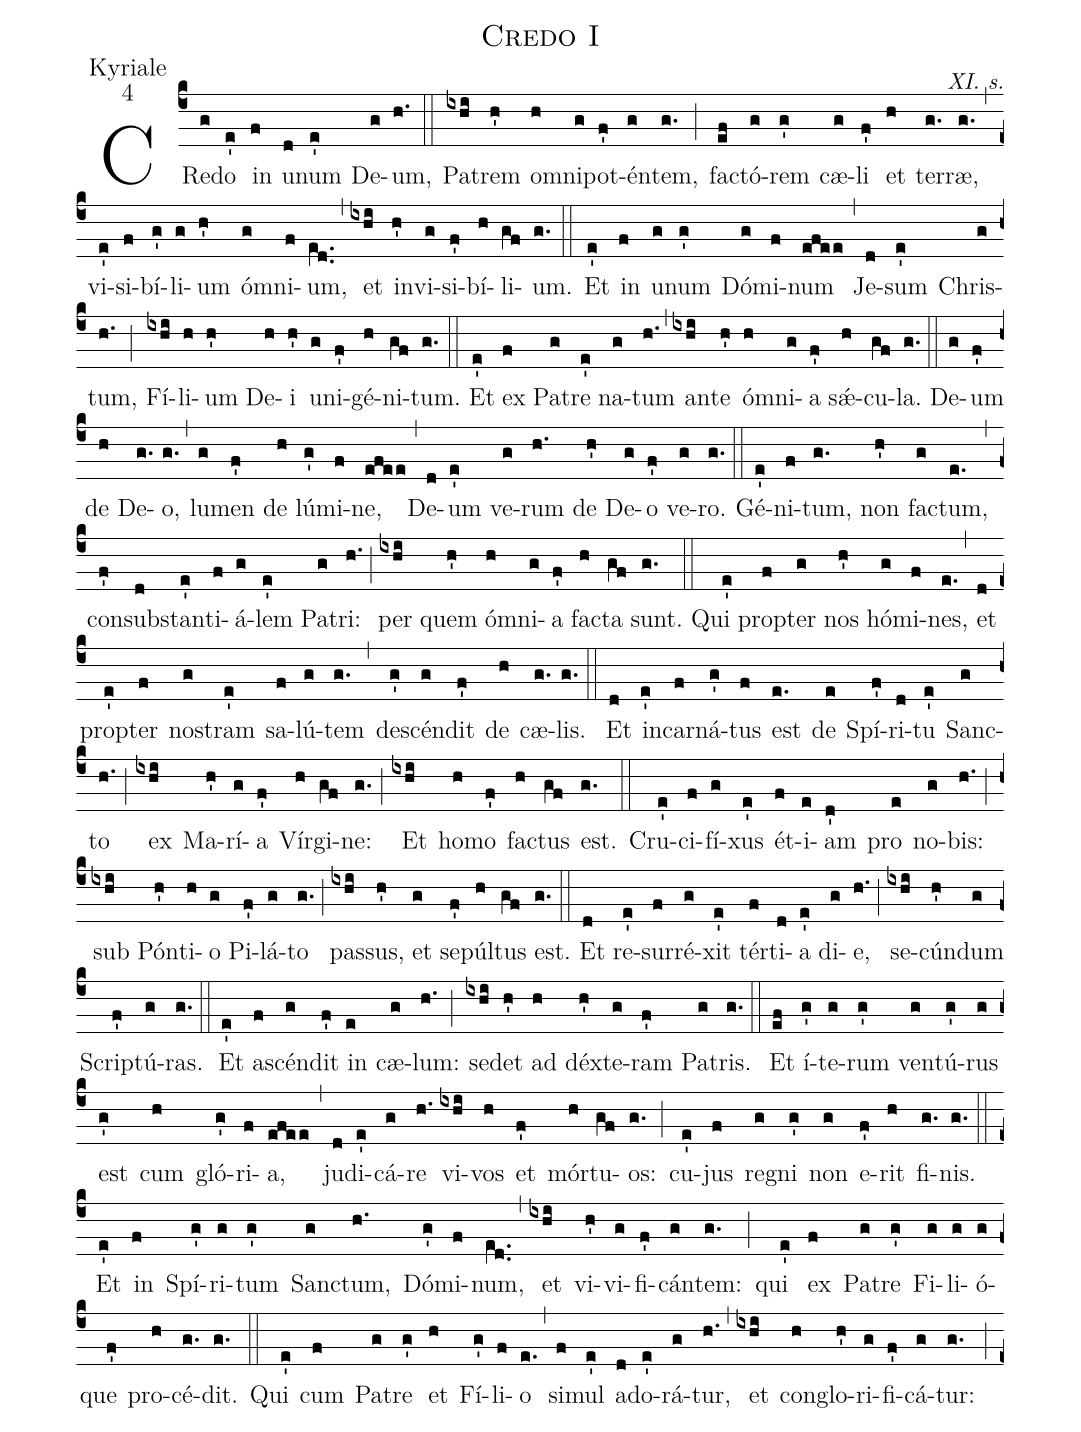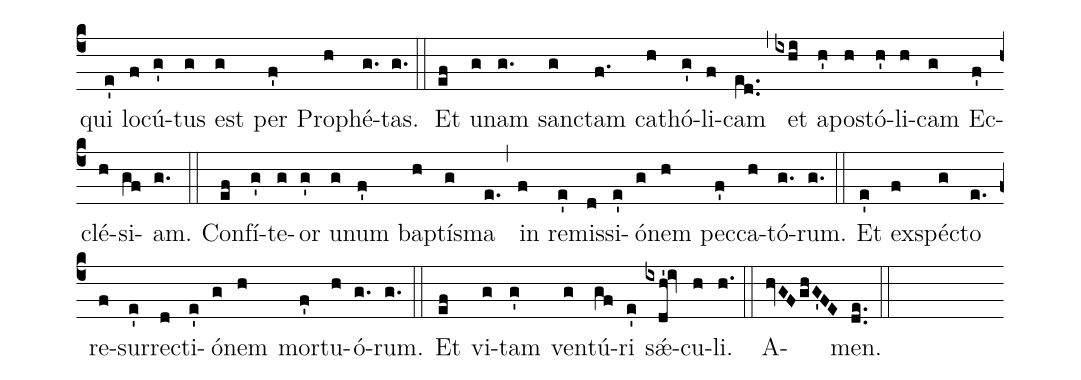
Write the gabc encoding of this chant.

name:Credo I;
office-part:Kyriale;
mode:4;
commentary:XI. s.;
%%
(c4) CRe(g)do(e') in(f) u(d)num(e') De(g)um,(h.) (::)
Pa(ixhi)trem(h') om(h)ni(g)pot(f')én(g)tem,(g.) (;) fac(ef)tó(g)rem(g') cæ(g)li(f') et(h) ter(g.)ræ,(g.) (,) vi(e')si(f)bí(g')li(g)um(h') óm(g)ni(f)um,(e[ll:1]d..) (,) et(ixhi) in(h')vi(g)si(f')bí(h)li(gf)um.(g.) (::)
Et(e') in(f) u(g)num(g') Dó(g)mi(f)num(efee) (,) Je(d)sum(e') Chris(g)tum,(h.) (;) Fí(ixhi)li(h)um(h') De(h)i(h') u(g)ni(f')gé(h)ni(gf)tum.(g.) (::)
Et(e') ex(f) Pa(g)tre(e') na(g)tum(h.) (,) an(ixhi)te(h') óm(h)ni(g)a(f') sǽ(h)cu(gf)la.(g.) (::)
De(g)um(f') de(h) De(g.)o,(g.) (,) lu(g)men(f') de(h) lú(g')mi(f)ne,(efee) (,) De(d)um(e') ve(g)rum(h.) de(h') De(g)o(f') ve(g)ro.(g.) (::)
Gé(e')ni(f)tum,(g.) non(h') fac(g)tum,(e.) (,) con(f')sub(d)stan(e')ti(f)á(g)lem(e') Pa(g)tri:(h.) (;) per(ixhi) quem(h') óm(h)ni(g)a(f') fac(h)ta(gf) sunt.(g.) (::)
Qui(e') prop(f)ter(g) nos(h') hó(g)mi(f)nes,(e.) (,) et(d) prop(e')ter(f) nos(g)tram(e') sa(f)lú(g)tem(g.) (,) de(g')scén(g)dit(f') de(h) cæ(g.)lis.(g.) (::)
Et(d) in(e')car(f)ná(g')tus(f) est(e.) de(e) Spí(f')ri(d)tu(e') Sanc(g)to(h.) (;) ex(ixhi) Ma(h')rí(g)a(f') Vír(h)gi(gf)ne:(g.) (;) Et(ixhi) ho(h)mo(f') fac(h)tus(gf) est.(g.) (::)
Cru(e')ci(f)fí(g)xus(e') ét(f)i(e)am(d') pro(e) no(g)bis:(h.) (;) sub(ixhi) Pón(h')ti(h)o(g) Pi(f')lá(g)to(g.) (;) pas(ixhi)sus,(h') et(g) se(f')púl(h)tus(gf) est.(g.) (::)
Et(d) re(e')sur(f)ré(g)xit(e') tér(f)ti(d)a(e') di(g)e,(h.) (;) se(ixhi)cún(h')dum(g) Scrip(f')tú(g)ras.(g.) (::)
Et(e') a(f)scén(g)dit(f') in(e) cæ(g)lum:(h.) (;) se(ixhi)det(h') ad(h) déx(h')te(g)ram(f') Pa(g)tris.(g.) (::)
Et(ef) í(g')te(g)rum(g') ven(g)tú(g')rus(g) est(g') cum(h) gló(g')ri(f)a,(efee) (,) ju(d)di(e')cá(g)re(h.) vi(ixhi)vos(h) et(f') mór(h)tu(gf)os:(g.) (;) cu(e')jus(f) re(g)gni(g') non(g) e(f')rit(h) fi(g.)nis.(g.) (::)
Et(e') in(f) Spí(g')ri(g)tum(g') Sanc(g)tum,(h.) Dó(g')mi(f)num,(e[ll:1]d..) (,) et(ixhi) vi(h')vi(g)fi(f')cán(g)tem:(g.) (;) qui(e') ex(f) Pa(g)tre(g') Fi(g)li(g)ó(g)que(f') pro(h)cé(g.)dit.(g.) (::)
Qui(e') cum(f) Pa(g)tre(g') et(h) Fí(g')li(f)o(e.) (,) si(f)mul(e') ad(d)o(e')rá(g)tur,(h.) (,) et(ixhi) con(h)glo(h')ri(g)fi(f')cá(g)tur:(g.) (;) qui(e') lo(f)cú(g')tus(g) est(g) per(f') Pro(h)phé(g.)tas.(g.) (::)
Et(ef) u(g)nam(g.) sanc(g)tam(f.) ca(h)thó(g')li(f)cam(e[ll:1]d..) (,) et(ixhi) a(h')pos(h)tó(h')li(h)cam(g) Ec(f')clé(h)si(gf)am.(g.) (::)
Con(ef)fí(g')te(g)or(g') u(g)num(f') bap(h)tís(g)ma(e.) (,) in(f) re(e')mis(d)si(e')ó(g)nem(h) pec(f')ca(h)tó(g.)rum.(g.) (::)
Et(e') ex(f)spéc(g)to(e.) re(f)sur(e')rec(d)ti(e')ó(g)nem(h) mor(f')tu(h)ó(g.)rum.(g.) (::)
Et(ef) vi(g)tam(g') ven(g)tú(gf)ri(e') sǽ(ixdh'!iv)cu(h)li.(h.) (::)
A(hvGFghG'FE)men.(de..) (::)
